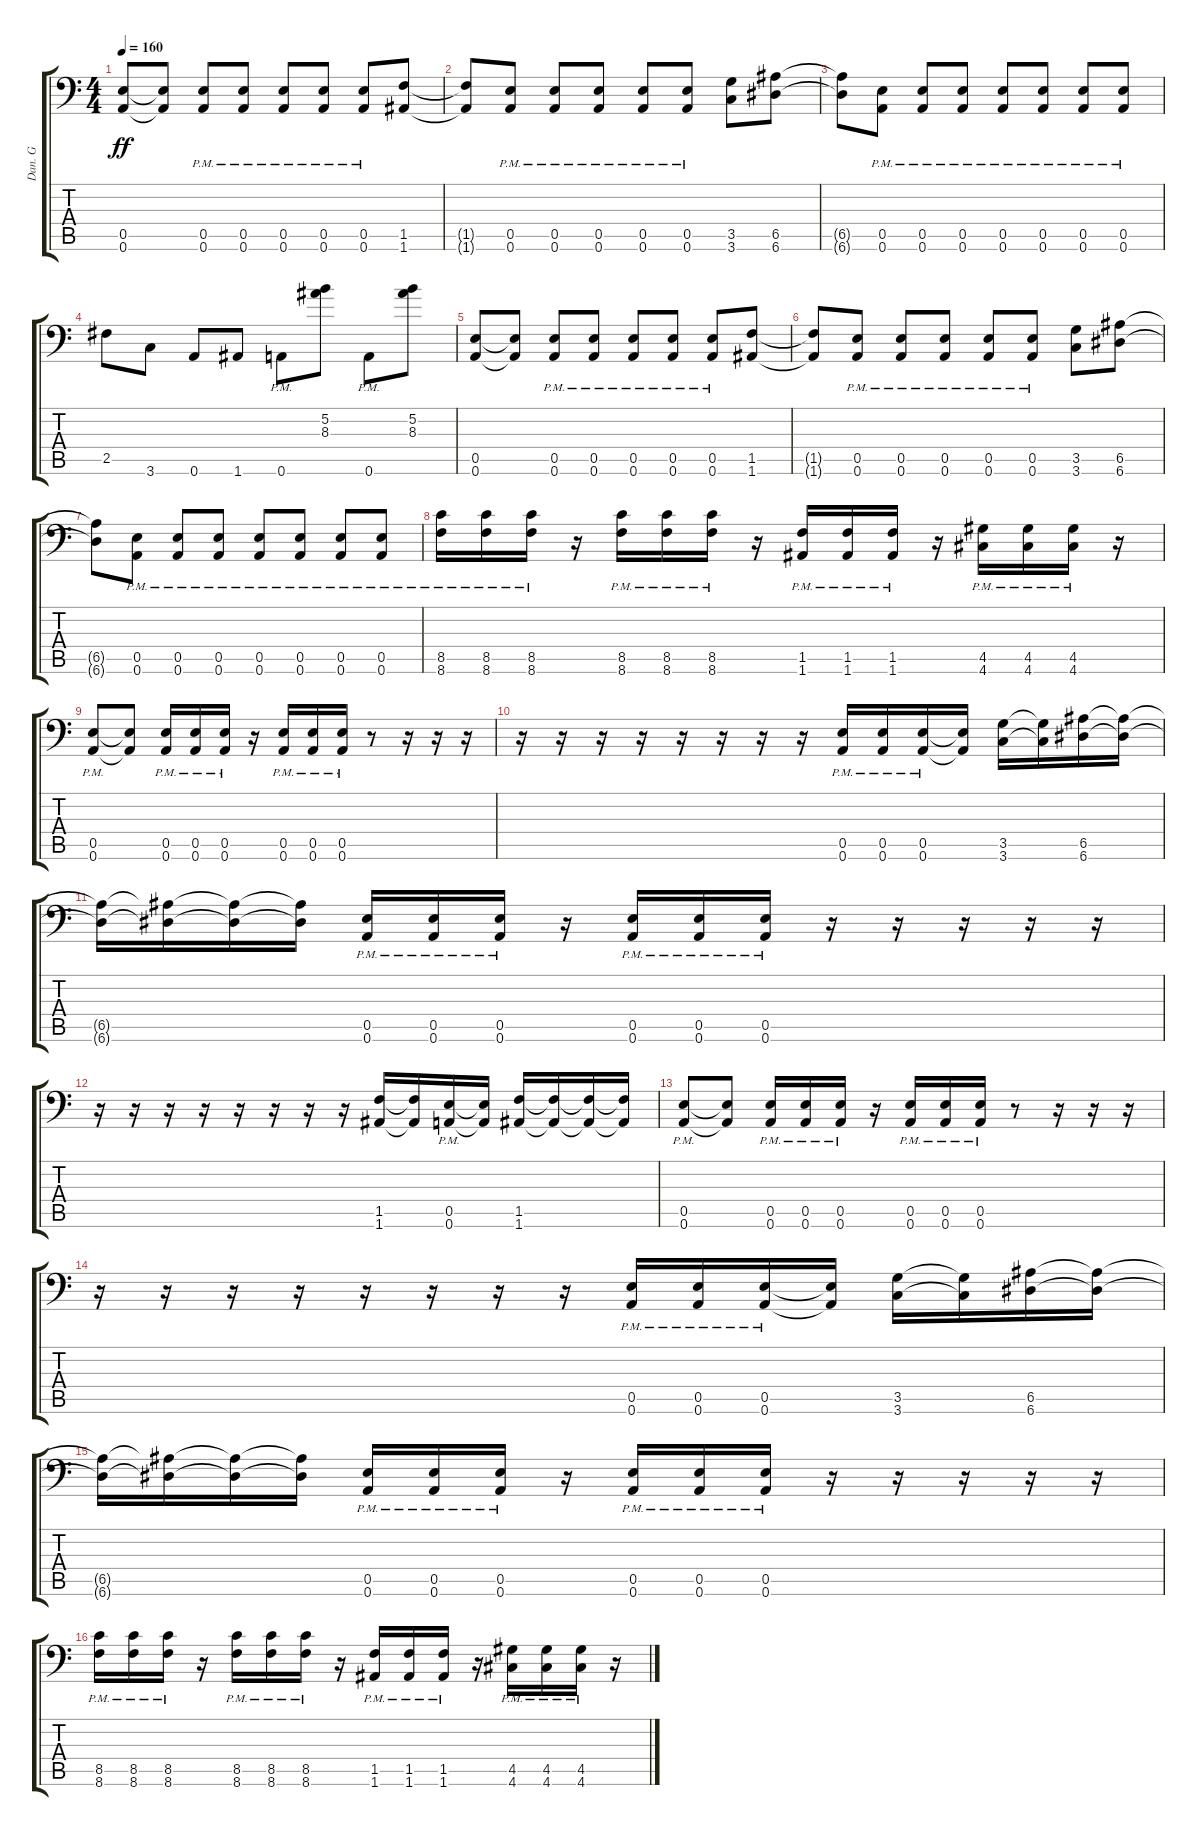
\track ("Dan. G" "Dan. G") {instrument distortionguitar}
\staff {score tabs}
\tuning (B3 Gb3 D3 A2 E2 A1) {hide}
\ts (4 4)
\tempo 160
\clef f4
\ks c
(0.5 0.6).8{dy ff} (0.5{t} 0.6{t}).8 (0.5{pm} 0.6{pm}).8 (0.5{pm} 0.6{pm}).8 (0.5{pm} 0.6{pm}).8 (0.5{pm} 0.6{pm}).8 (0.5{pm} 0.6{pm}).8 (1.5 1.6).8 |
(1.5{t} 1.6{t}).8 (0.5{pm} 0.6{pm}).8 (0.5{pm} 0.6{pm}).8 (0.5{pm} 0.6{pm}).8 (0.5{pm} 0.6{pm}).8 (0.5{pm} 0.6{pm}).8 (3.5 3.6).8 (6.5 6.6).8 |
(6.5{t} 6.6{t}).8 (0.5{pm} 0.6{pm}).8 (0.5{pm} 0.6{pm}).8 (0.5{pm} 0.6{pm}).8 (0.5{pm} 0.6{pm}).8 (0.5{pm} 0.6{pm}).8 (0.5{pm} 0.6{pm}).8 (0.5{pm} 0.6{pm}).8 |
2.5.8 3.6.8 0.6.8 1.6.8 0.6{pm}.8 (5.2 8.3).8 0.6{pm}.8 (5.2 8.3).8 |
(0.5 0.6).8 (0.5{t} 0.6{t}).8 (0.5{pm} 0.6{pm}).8 (0.5{pm} 0.6{pm}).8 (0.5{pm} 0.6{pm}).8 (0.5{pm} 0.6{pm}).8 (0.5{pm} 0.6{pm}).8 (1.5 1.6).8 |
(1.5{t} 1.6{t}).8 (0.5{pm} 0.6{pm}).8 (0.5{pm} 0.6{pm}).8 (0.5{pm} 0.6{pm}).8 (0.5{pm} 0.6{pm}).8 (0.5{pm} 0.6{pm}).8 (3.5 3.6).8 (6.5 6.6).8 |
(6.5{t} 6.6{t}).8 (0.5{pm} 0.6{pm}).8 (0.5{pm} 0.6{pm}).8 (0.5{pm} 0.6{pm}).8 (0.5{pm} 0.6{pm}).8 (0.5{pm} 0.6{pm}).8 (0.5{pm} 0.6{pm}).8 (0.5{pm} 0.6{pm}).8 |
(8.5{pm} 8.6{pm}).16 (8.5{pm} 8.6{pm}).16 (8.5{pm} 8.6{pm}).16 r.16 (8.5{pm} 8.6{pm}).16 (8.5{pm} 8.6{pm}).16 (8.5{pm} 8.6{pm}).16 r.16 (1.5{pm} 1.6{pm}).16 (1.5{pm} 1.6{pm}).16 (1.5{pm} 1.6{pm}).16 r.16 (4.5{pm} 4.6{pm}).16 (4.5{pm} 4.6{pm}).16 (4.5{pm} 4.6{pm}).16 r.16 |
(0.5{pm} 0.6{pm}).8 (0.5{t} 0.6{t}).8 (0.5{pm} 0.6{pm}).16 (0.5{pm} 0.6{pm}).16 (0.5{pm} 0.6{pm}).16 r.16 (0.5{pm} 0.6{pm}).16 (0.5{pm} 0.6{pm}).16 (0.5{pm} 0.6{pm}).16 r.8 r.16 r.16 r.16 |
r.16 r.16 r.16 r.16 r.16 r.16 r.16 r.16 (0.5{pm} 0.6{pm}).16 (0.5{pm} 0.6{pm}).16 (0.5{pm} 0.6{pm}).16 (0.5{t} 0.6{t}).16 (3.5 3.6).16 (3.5{t} 3.6{t}).16 (6.5 6.6).16 (6.5{t} 6.6{t}).16 |
(6.5{t} 6.6{t}).16 (6.5{t} 6.6{t}).16 (6.5{t} 6.6{t}).16 (6.5{t} 6.6{t}).16 (0.5{pm} 0.6{pm}).16 (0.5{pm} 0.6{pm}).16 (0.5{pm} 0.6{pm}).16 r.16 (0.5{pm} 0.6{pm}).16 (0.5{pm} 0.6{pm}).16 (0.5{pm} 0.6{pm}).16 r.16 r.16 r.16 r.16 r.16 |
r.16 r.16 r.16 r.16 r.16 r.16 r.16 r.16 (1.5 1.6).16 (1.5{t} 1.6{t}).16 (0.5{pm} 0.6{pm}).16 (0.5{t} 0.6{t}).16 (1.5 1.6).16 (1.5{t} 1.6{t}).16 (1.5{t} 1.6{t}).16 (1.5{t} 1.6{t}).16 |
(0.5{pm} 0.6{pm}).8 (0.5{t} 0.6{t}).8 (0.5{pm} 0.6{pm}).16 (0.5{pm} 0.6{pm}).16 (0.5{pm} 0.6{pm}).16 r.16 (0.5{pm} 0.6{pm}).16 (0.5{pm} 0.6{pm}).16 (0.5{pm} 0.6{pm}).16 r.8 r.16 r.16 r.16 |
r.16 r.16 r.16 r.16 r.16 r.16 r.16 r.16 (0.5{pm} 0.6{pm}).16 (0.5{pm} 0.6{pm}).16 (0.5{pm} 0.6{pm}).16 (0.5{t} 0.6{t}).16 (3.5 3.6).16 (3.5{t} 3.6{t}).16 (6.5 6.6).16 (6.5{t} 6.6{t}).16 |
(6.5{t} 6.6{t}).16 (6.5{t} 6.6{t}).16 (6.5{t} 6.6{t}).16 (6.5{t} 6.6{t}).16 (0.5{pm} 0.6{pm}).16 (0.5{pm} 0.6{pm}).16 (0.5{pm} 0.6{pm}).16 r.16 (0.5{pm} 0.6{pm}).16 (0.5{pm} 0.6{pm}).16 (0.5{pm} 0.6{pm}).16 r.16 r.16 r.16 r.16 r.16 |
(8.5{pm} 8.6{pm}).16 (8.5{pm} 8.6{pm}).16 (8.5{pm} 8.6{pm}).16 r.16 (8.5{pm} 8.6{pm}).16 (8.5{pm} 8.6{pm}).16 (8.5{pm} 8.6{pm}).16 r.16 (1.5{pm} 1.6{pm}).16 (1.5{pm} 1.6{pm}).16 (1.5{pm} 1.6{pm}).16 r.16 (4.5{pm} 4.6{pm}).16 (4.5{pm} 4.6{pm}).16 (4.5{pm} 4.6{pm}).16 r.16
